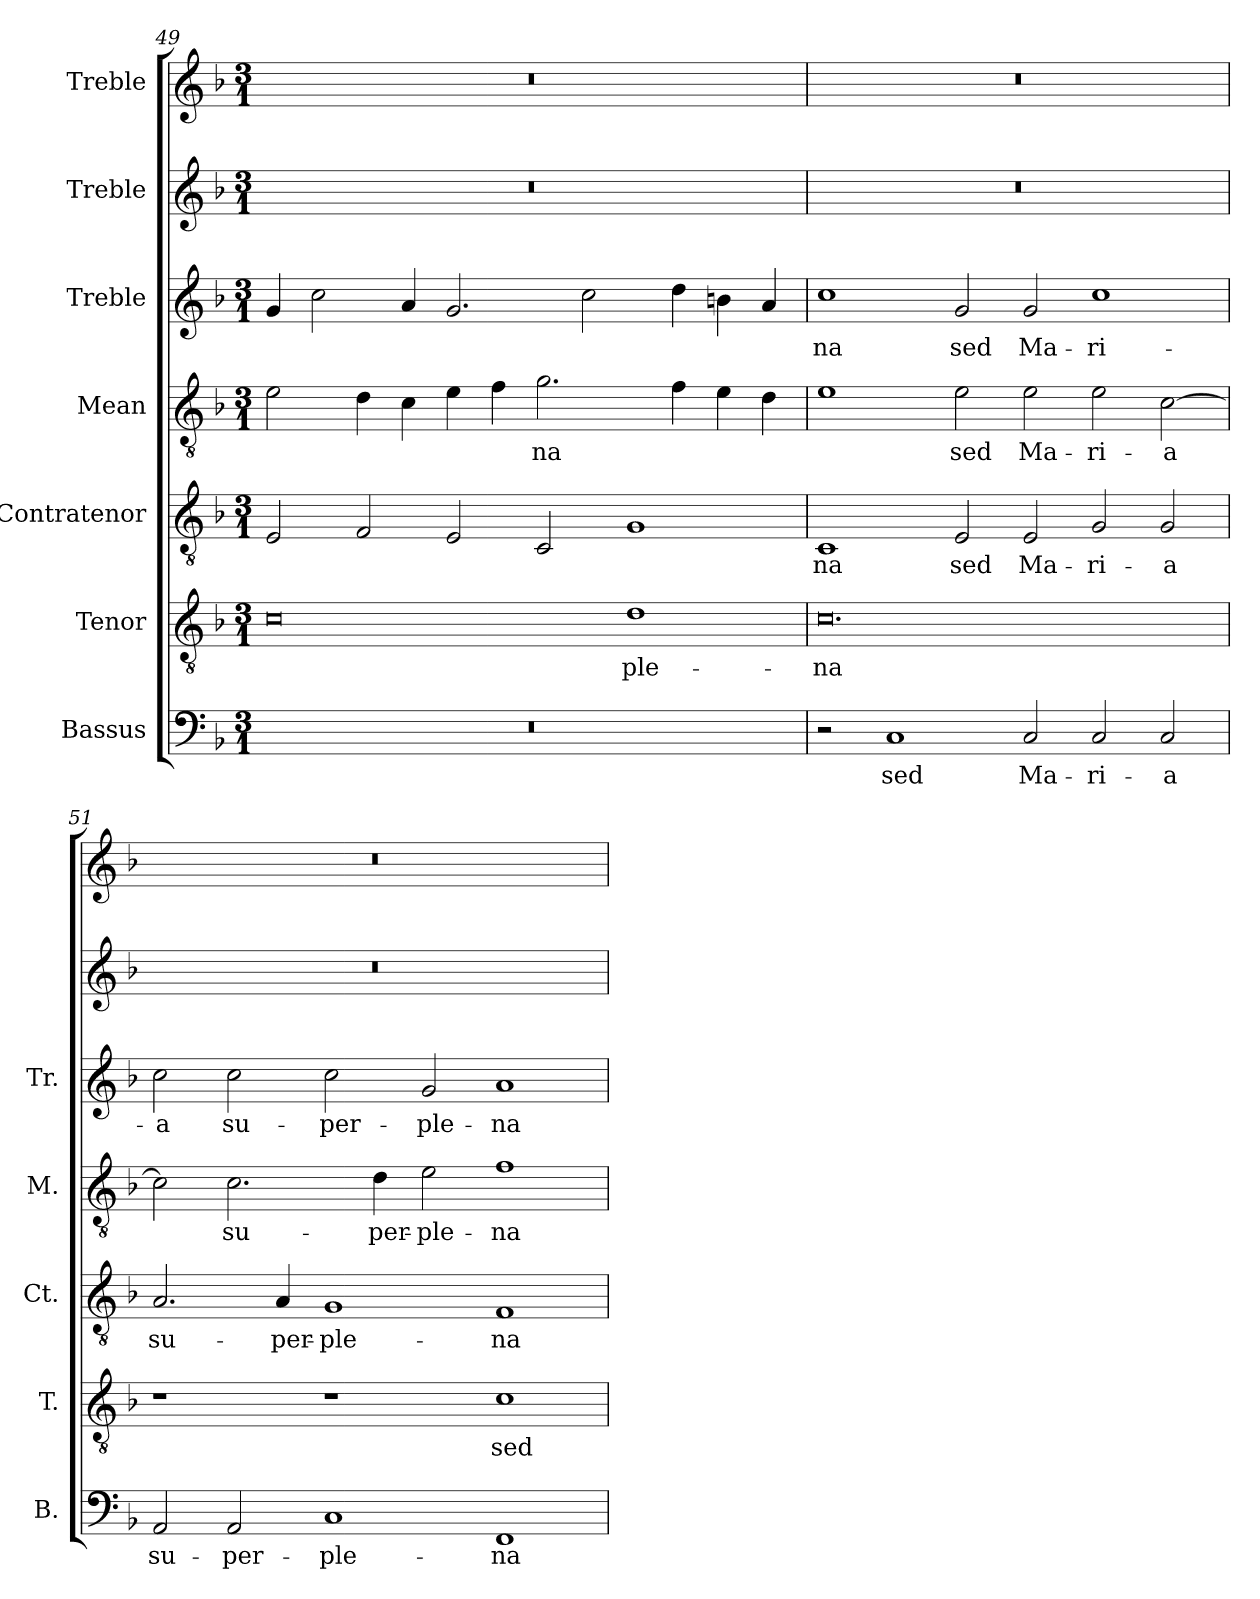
**kern	**text	**kern	**text	**kern	**text	**kern	**text	**kern	**text	**kern	**kern
*part7	*part7	*part6	*part6	*part5	*part5	*part4	*part4	*part3	*part3	*part2	*part1
*staff7	*staff7	*staff6	*staff6	*staff5	*staff5	*staff4	*staff4	*staff3	*staff3	*staff2	*staff1
*I"Bassus	*	*I"Tenor	*	*I"Contratenor	*	*I"Mean	*	*I"Treble	*	*I"Treble	*I"Treble
*I'B.	*	*I'T.	*	*I'Ct.	*	*I'M.	*	*I'Tr.	*	*	*
!!LO:LB:g=z
*clefF4	*	*clefGv2	*	*clefGv2	*	*clefGv2	*	*clefG2	*	*clefG2	*clefG2
*	*	*ITrd7c12	*	*ITrd7c12	*	*ITrd7c12	*	*	*	*	*
*k[b-]	*	*k[b-]	*	*k[b-]	*	*k[b-]	*	*k[b-]	*	*k[b-]	*k[b-]
*F:	*	*F:	*	*F:	*	*F:	*	*F:	*	*F:	*F:
*M3/1	*	*M3/1	*	*M3/1	*	*M3/1	*	*M3/1	*	*M3/1	*M3/1
=49	=49	=49	=49	=49	=49	=49	=49	=49	=49	=49	=49
!LO:N:vis=1	!	!	!	!	!	!	!	!	!	!LO:N:vis=1	!LO:N:vis=1
0.r	.	0Ci	.	2EEi/	.	2Ei\	.	4gi/	.	0.r	0.r
.	.	.	.	.	.	.	.	2cci\	.	.	.
.	.	.	.	2FFi/	.	4Di\	.	.	.	.	.
.	.	.	.	.	.	4Ci\	.	4ai/	.	.	.
.	.	.	.	2EEi/	.	4Ei\	.	2.gi/	.	.	.
.	.	.	.	.	.	4Fi\	.	.	.	.	.
!	!	!	!	!	!	!	!LO:LY:b:color=#000000	!	!	!	!
.	.	.	.	2CCi/	.	2.Gi\	-na	.	.	.	.
.	.	.	.	.	.	.	.	2cci\	.	.	.
!	!	!	!LO:LY:b:color=#000000	!	!	!	!	!	!	!	!
.	.	1Di	ple-	1GGi	.	.	.	.	.	.	.
.	.	.	.	.	.	4Fi\	.	4ddi\	.	.	.
.	.	.	.	.	.	4Ei\	.	4bni\	.	.	.
.	.	.	.	.	.	4Di\	.	4ai/	.	.	.
=50	=50	=50	=50	=50	=50	=50	=50	=50	=50	=50	=50
!	!	!	!LO:LY:b:color=#000000	!	!	!	!	!	!	!	!
!	!	!	!	!	!LO:LY:b:color=#000000	!	!	!	!	!	!
!	!	!	!	!	!	!	!	!	!LO:LY:b:color=#000000	!LO:N:vis=1	!LO:N:vis=1
2r	.	0.Ci	-na	1CCi	-na	1Ei	.	1cci	-na	0.r	0.r
!	!LO:LY:b:color=#000000	!	!	!	!	!	!	!	!	!	!
1Ci	sed	.	.	.	.	.	.	.	.	.	.
!	!	!	!	!	!LO:LY:b:color=#000000	!	!	!	!	!	!
!	!	!	!	!	!	!	!LO:LY:b:color=#000000	!	!	!	!
!	!	!	!	!	!	!	!	!	!LO:LY:b:color=#000000	!	!
.	.	.	.	2EEi/	sed	2Ei\	sed	2gi/	sed	.	.
!	!LO:LY:b:color=#000000	!	!	!	!	!	!	!	!	!	!
!	!	!	!	!	!LO:LY:b:color=#000000	!	!	!	!	!	!
!	!	!	!	!	!	!	!LO:LY:b:color=#000000	!	!	!	!
!	!	!	!	!	!	!	!	!	!LO:LY:b:color=#000000	!	!
2Ci/	Ma-	.	.	2EEi/	Ma-	2Ei\	Ma-	2gi/	Ma-	.	.
!	!LO:LY:b:color=#000000	!	!	!	!	!	!	!	!	!	!
!	!	!	!	!	!LO:LY:b:color=#000000	!	!	!	!	!	!
!	!	!	!	!	!	!	!LO:LY:b:color=#000000	!	!	!	!
!	!	!	!	!	!	!	!	!	!LO:LY:b:color=#000000	!	!
2Ci/	-ri-	.	.	2GGi/	-ri-	2Ei\	-ri-	1cci	-ri-	.	.
!	!LO:LY:b:color=#000000	!	!	!	!	!	!	!	!	!	!
!	!	!	!	!	!LO:LY:b:color=#000000	!	!	!	!	!	!
!	!	!	!	!	!	!	!LO:LY:b:color=#000000	!	!	!	!
2Ci/	-a	.	.	2GGi/	-a	[>2Ci\	-a	.	.	.	.
=51	=51	=51	=51	=51	=51	=51	=51	=51	=51	=51	=51
!	!LO:LY:b:color=#000000	!	!	!	!	!	!	!	!	!	!
!	!	!	!	!	!LO:LY:b:color=#000000	!	!	!	!	!	!
!	!	!	!	!	!	!	!	!	!LO:LY:b:color=#000000	!LO:N:vis=1	!LO:N:vis=1
2AAi/	su-	1r	.	2.AAi/	su-	2Ci\]	.	2cci\	-a	0.r	0.r
!	!LO:LY:b:color=#000000	!	!	!	!	!	!	!	!	!	!
!	!	!	!	!	!	!	!LO:LY:b:color=#000000	!	!	!	!
!	!	!	!	!	!	!	!	!	!LO:LY:b:color=#000000	!	!
2AAi/	-per-	.	.	.	.	2.Ci\	su-	2cci\	su-	.	.
!	!	!	!	!	!LO:LY:b:color=#000000	!	!	!	!	!	!
.	.	.	.	4AAi/	-per-	.	.	.	.	.	.
!	!LO:LY:b:color=#000000	!	!	!	!	!	!	!	!	!	!
!	!	!	!	!	!LO:LY:b:color=#000000	!	!	!	!	!	!
!	!	!	!	!	!	!	!	!	!LO:LY:b:color=#000000	!	!
1Ci	-ple-	1r	.	1GGi	-ple-	.	.	2cci\	-per-	.	.
!	!	!	!	!	!	!	!LO:LY:b:color=#000000	!	!	!	!
.	.	.	.	.	.	4Di\	-per-	.	.	.	.
!	!	!	!	!	!	!	!LO:LY:b:color=#000000	!	!	!	!
!	!	!	!	!	!	!	!	!	!LO:LY:b:color=#000000	!	!
.	.	.	.	.	.	2Ei\	-ple-	2gi/	-ple-	.	.
!	!LO:LY:b:color=#000000	!	!	!	!	!	!	!	!	!	!
!	!	!	!LO:LY:b:color=#000000	!	!	!	!	!	!	!	!
!	!	!	!	!	!LO:LY:b:color=#000000	!	!	!	!	!	!
!	!	!	!	!	!	!	!LO:LY:b:color=#000000	!	!	!	!
!	!	!	!	!	!	!	!	!	!LO:LY:b:color=#000000	!	!
1FFi	-na	1Ci	sed	1FFi	-na	1Fi	-na	1ai	-na	.	.
=	=	=	=	=	=	=	=	=	=	=	=
*-	*-	*-	*-	*-	*-	*-	*-	*-	*-	*-	*-
